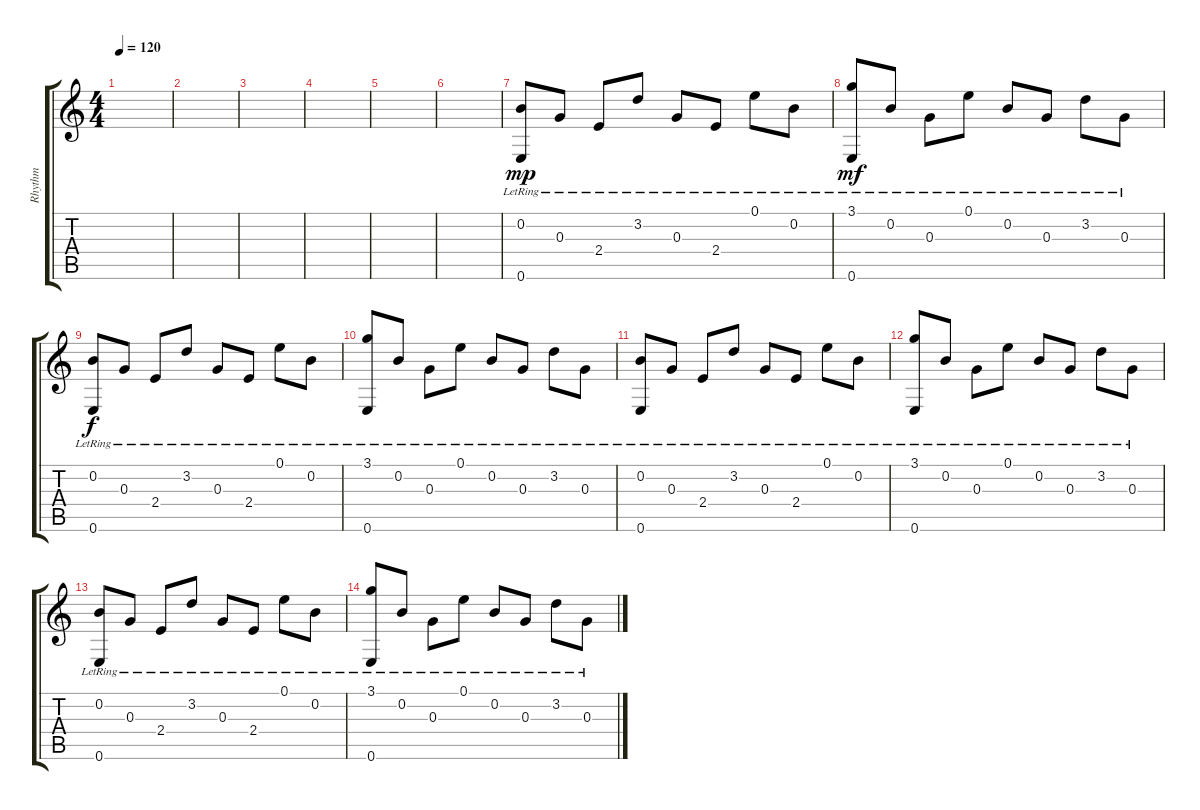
\track ("Rhythm" "Rhythm") {instrument acousticguitarsteel}
\staff {score tabs}
\tuning (E4 B3 G3 D3 A2 E2) {hide}
\ts (4 4)
\tempo 120
\clef g2
\ks c
|
|
|
|
|
|
(0.2{lr} 0.6{lr}).8{dy mp} 0.3{lr}.8 2.4{lr}.8 3.2{lr}.8 0.3{lr}.8 2.4{lr}.8 0.1{lr}.8 0.2{lr}.8 |
(3.1{lr} 0.6{lr}).8{dy mf} 0.2{lr}.8 0.3{lr}.8 0.1{lr}.8 0.2{lr}.8 0.3{lr}.8 3.2{lr}.8 0.3{lr}.8 |
(0.2{lr} 0.6{lr}).8{dy f} 0.3{lr}.8 2.4{lr}.8 3.2{lr}.8 0.3{lr}.8 2.4{lr}.8 0.1{lr}.8 0.2{lr}.8 |
(3.1{lr} 0.6{lr}).8 0.2{lr}.8 0.3{lr}.8 0.1{lr}.8 0.2{lr}.8 0.3{lr}.8 3.2{lr}.8 0.3{lr}.8 |
(0.2{lr} 0.6{lr}).8 0.3{lr}.8 2.4{lr}.8 3.2{lr}.8 0.3{lr}.8 2.4{lr}.8 0.1{lr}.8 0.2{lr}.8 |
(3.1{lr} 0.6{lr}).8 0.2{lr}.8 0.3{lr}.8 0.1{lr}.8 0.2{lr}.8 0.3{lr}.8 3.2{lr}.8 0.3{lr}.8 |
(0.2{lr} 0.6{lr}).8 0.3{lr}.8 2.4{lr}.8 3.2{lr}.8 0.3{lr}.8 2.4{lr}.8 0.1{lr}.8 0.2{lr}.8 |
(3.1{lr} 0.6{lr}).8 0.2{lr}.8 0.3{lr}.8 0.1{lr}.8 0.2{lr}.8 0.3{lr}.8 3.2{lr}.8 0.3{lr}.8
